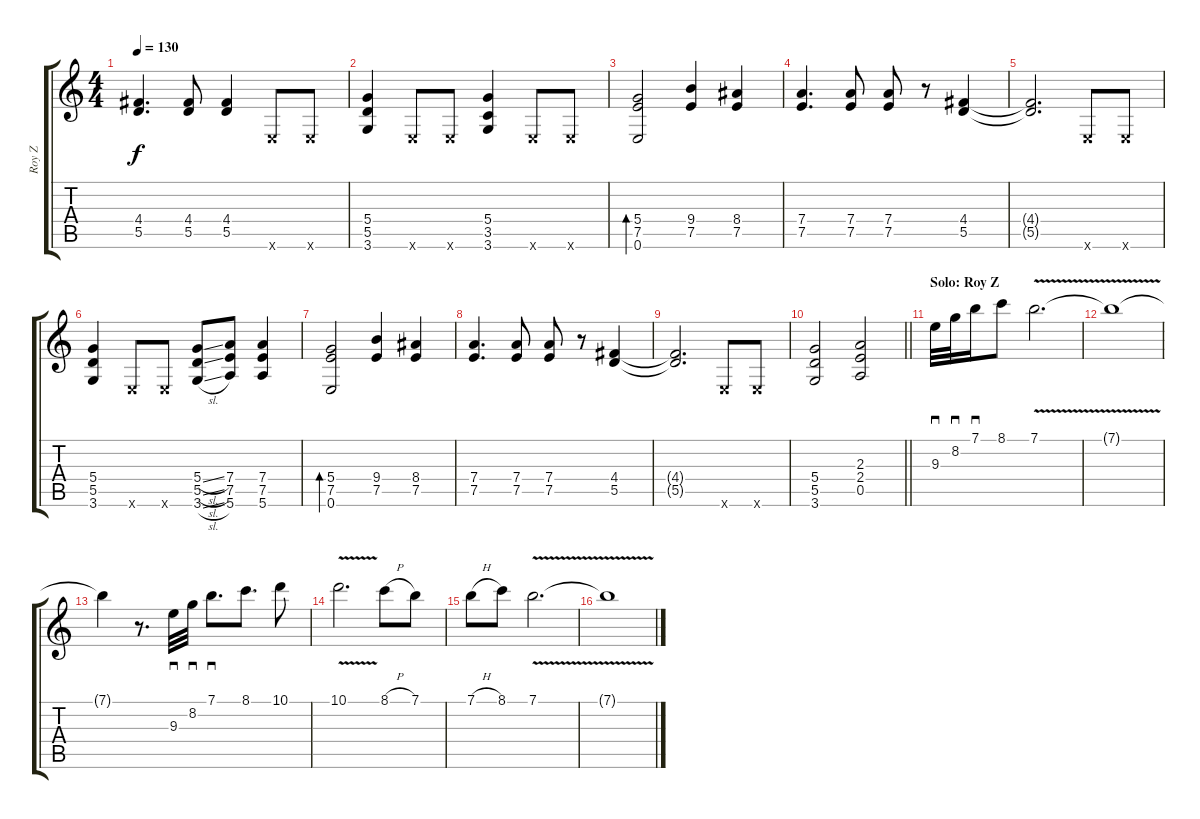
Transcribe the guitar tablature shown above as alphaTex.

\track ("Roy Z" "Roy Z") {instrument distortionguitar}
\staff {score tabs}
\tuning (E4 B3 G3 D3 A2 E2) {hide}
\ts (4 4)
\tempo 130
\clef g2
\ks c
(4.4{t} 5.5{t}).4{d dy f} (4.4 5.5).8 (4.4 5.5).4 0.6{x}.8 0.6{x}.8 |
(5.4 5.5 3.6).4 0.6{x}.8 0.6{x}.8 (5.4 3.5 3.6).4 0.6{x}.8 0.6{x}.8 |
(5.4 7.5 0.6).2{bd 240} (9.4 7.5).4 (8.4 7.5).4 |
(7.4 7.5).4{d} (7.4 7.5).8 (7.4 7.5).8 r.8 (4.4 5.5).4 |
(4.4{t} 5.5{t}).2{d} 0.6{x}.8 0.6{x}.8 |
(5.4 5.5 3.6).4 0.6{x}.8 0.6{x}.8 (5.4{sl} 5.5{sl} 3.6{sl}).8 (7.4 7.5 5.6).8 (7.4 7.5 5.6).4 |
(5.4 7.5 0.6).2{bd 240} (9.4 7.5).4 (8.4 7.5).4 |
(7.4 7.5).4{d} (7.4 7.5).8 (7.4 7.5).8 r.8 (4.4 5.5).4 |
(4.4{t} 5.5{t}).2{d} 0.6{x}.8 0.6{x}.8 |
\barLineRight lightlight
(5.4 5.5 3.6).2 (2.3 2.4 0.5).2 |
\section ("" "Solo: Roy Z")
9.3.32{sd instrument distortionguitar} 8.2.32{sd} 7.1.16{sd} 8.1.8 7.1{v}.2{d} |
7.1{t}.1 |
7.1{t}.4 r.8{d} 9.3.32{sd} 8.2.32{sd} 7.1.8{d sd} 8.1.8{d} 10.1.8 |
10.1{v}.2{d} 8.1{h}.8 7.1.8 |
7.1{h}.8 8.1.8 7.1{v}.2{d} |
7.1{t}.1
